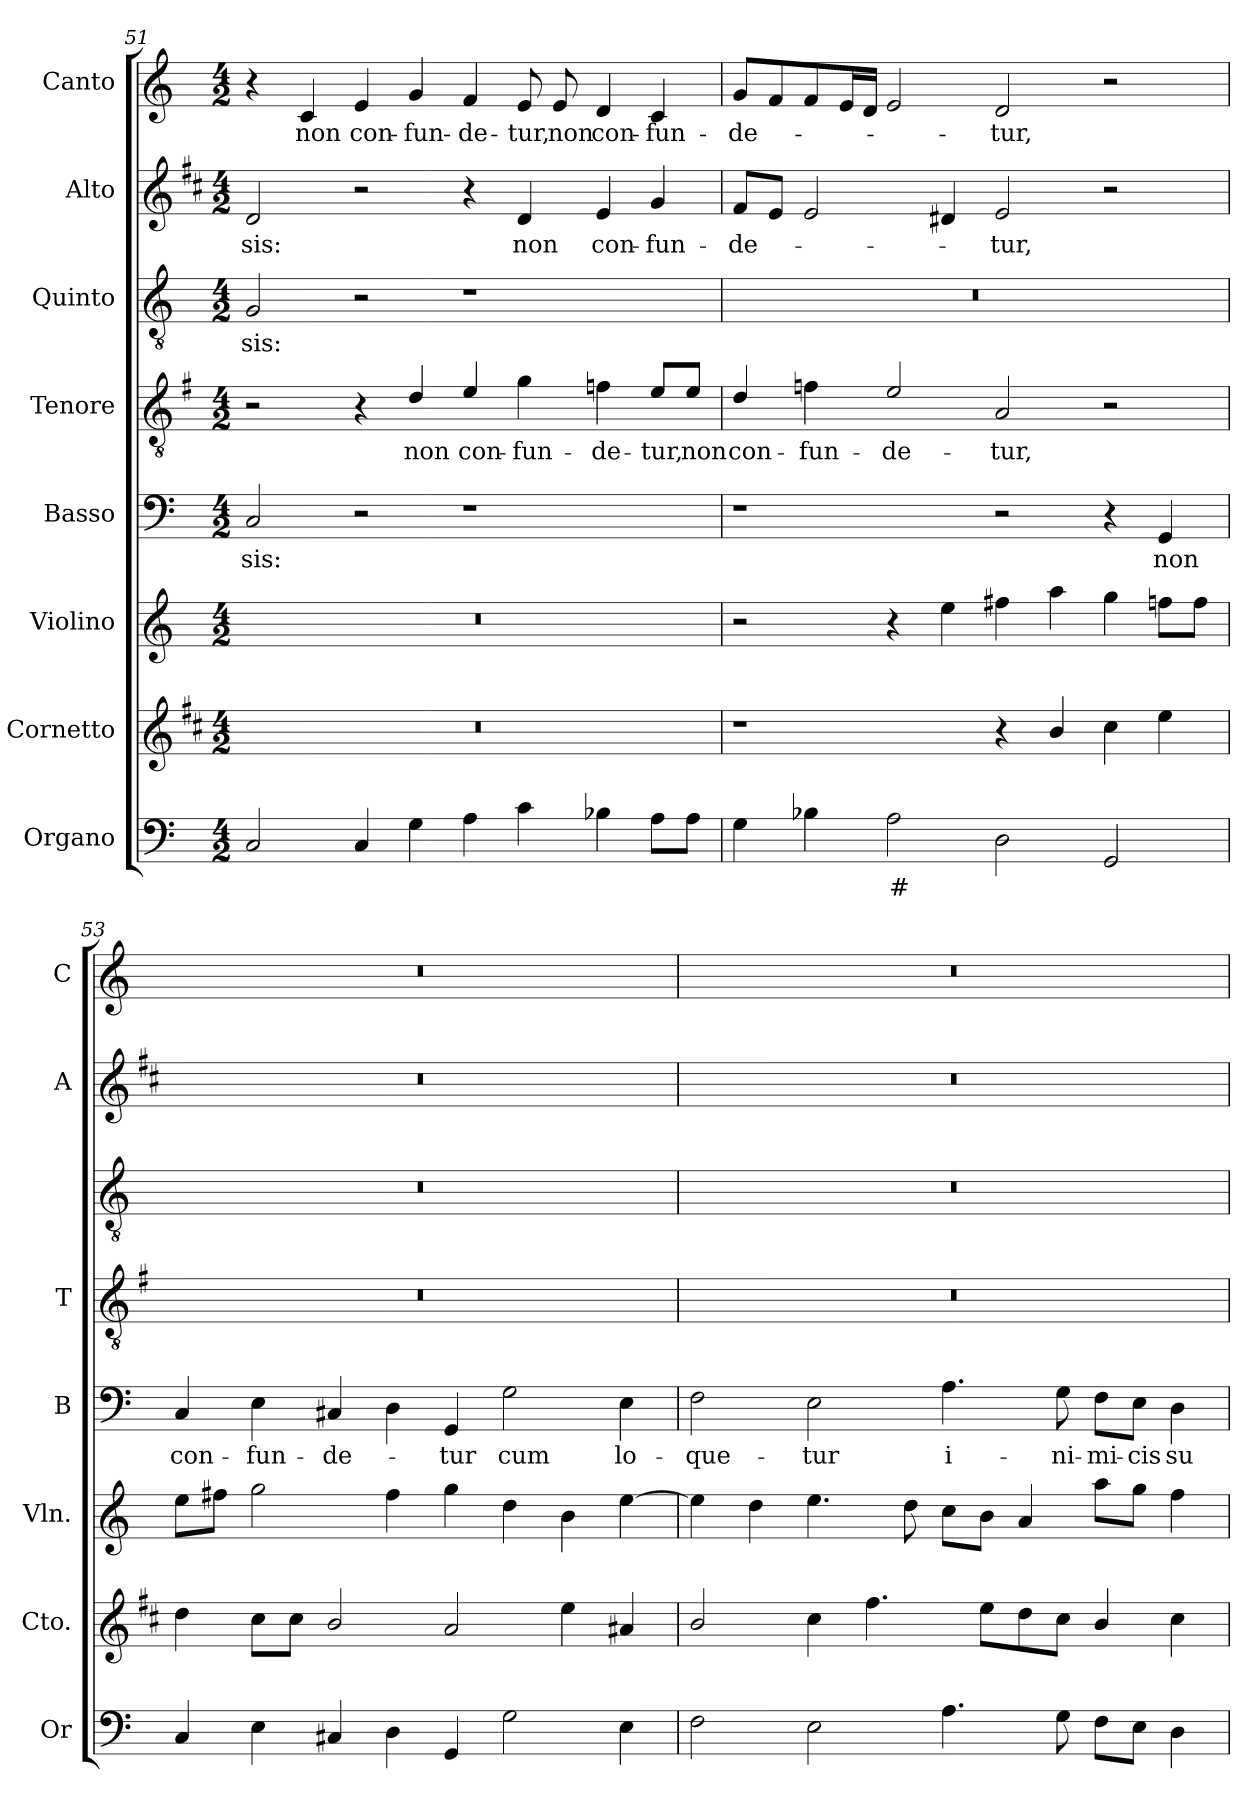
**kern	**text	**kern	**kern	**kern	**text	**kern	**text	**kern	**text	**kern	**text	**kern	**text
*part8	*part8	*part7	*part6	*part5	*part5	*part4	*part4	*part3	*part3	*part2	*part2	*part1	*part1
*staff8	*staff8	*staff7	*staff6	*staff5	*staff5	*staff4	*staff4	*staff3	*staff3	*staff2	*staff2	*staff1	*staff1
*I"Organo	*	*I"Cornetto	*I"Violino	*I"Basso	*	*I"Tenore	*	*I"Quinto	*	*I"Alto	*	*I"Canto	*
*I'Or	*	*I'Cto.	*I'Vln.	*I'B	*	*I'T	*	*	*	*I'A	*	*I'C	*
!!LO:PB:g=z
*clefF4	*	*clefG2	*clefG2	*clefF4	*	*clefGv2	*	*clefGv2	*	*clefG2	*	*clefG2	*
*	*	*ITrd1c2	*	*	*	*ITrd4c7	*	*	*	*ITrd1c2	*	*	*
*k[]	*	*k[]	*k[]	*k[]	*	*k[]	*	*k[]	*	*k[]	*	*k[]	*
*C:	*	*C:	*C:	*C:	*	*C:	*	*C:	*	*C:	*	*C:	*
*M4/2	*	*M4/2	*M4/2	*M4/2	*	*M4/2	*	*M4/2	*	*M4/2	*	*M4/2	*
=51	=51	=51	=51	=51	=51	=51	=51	=51	=51	=51	=51	=51	=51
!	!	!	!	!	!LO:LY:b	!	!	!	!LO:LY:b	!	!LO:LY:b	!	!
2C/	.	0r	0r	2C/	-sis:	2r	.	2G/	-sis:	2c/	-sis:	4r	.
!	!	!	!	!	!	!	!	!	!	!	!	!	!LO:LY:b
.	.	.	.	.	.	.	.	.	.	.	.	4c/	non
!	!	!	!	!	!	!	!	!	!	!	!	!	!LO:LY:b
4C/	.	.	.	2r	.	4r	.	2r	.	2r	.	4e/	con-
!	!	!	!	!	!	!	!LO:LY:b	!	!	!	!	!	!LO:LY:b
4G\	.	.	.	.	.	4G/	non	.	.	.	.	4g/	-fun-
!	!	!	!	!	!	!	!LO:LY:b	!	!	!	!	!	!LO:LY:b
4A\	.	.	.	1r	.	4A/	con-	1r	.	4r	.	4f/	-de-
!	!	!	!	!	!	!	!LO:LY:b	!	!	!	!LO:LY:b	!	!LO:LY:b
4c\	.	.	.	.	.	4c\	-fun-	.	.	4c/	non	8e/	-tur,
!	!	!	!	!	!	!	!	!	!	!	!	!	!LO:LY:b
.	.	.	.	.	.	.	.	.	.	.	.	8e/	non
!	!	!	!	!	!	!	!LO:LY:b	!	!	!	!LO:LY:b	!	!LO:LY:b
4B-X\	.	.	.	.	.	4B-X\	-de-	.	.	4d/	con-	4d/	con-
!	!	!	!	!	!	!	!LO:LY:b	!	!	!	!LO:LY:b	!	!LO:LY:b
8A\L	.	.	.	.	.	8A/L	-tur,	.	.	4f/	-fun-	4c/	-fun-
!	!	!	!	!	!	!	!LO:LY:b	!	!	!	!	!	!
8A\J	.	.	.	.	.	8A/J	non	.	.	.	.	.	.
=52	=52	=52	=52	=52	=52	=52	=52	=52	=52	=52	=52	=52	=52
!	!	!	!	!	!	!	!LO:LY:b	!	!	!	!LO:LY:b	!	!LO:LY:b
4G\	.	1r	2r	1r	.	4G/	con-	0r	.	8e/L	-de-	8g/L	-de-
.	.	.	.	.	.	.	.	.	.	8d/J	.	8f/	.
!	!	!	!	!	!	!	!LO:LY:b	!	!	!	!	!	!
4B-X\	.	.	.	.	.	4B-X\	-fun-	.	.	2d/	.	8f/	.
.	.	.	.	.	.	.	.	.	.	.	.	16e/L	.
.	.	.	.	.	.	.	.	.	.	.	.	16d/JJ	.
!	!LO:LY:b	!	!	!	!	!	!LO:LY:b	!	!	!	!	!	!
2A\	#	.	4r	.	.	2A/	-de-	.	.	.	.	2e/	.
.	.	.	4ee\	.	.	.	.	.	.	4c#X/	.	.	.
!	!	!	!	!	!	!	!LO:LY:b	!	!	!	!LO:LY:b	!	!LO:LY:b
2D\	.	4r	4ff#X\	2r	.	2D/	-tur,	.	.	2d/	-tur,	2d/	-tur,
.	.	4a/	4aa\	.	.	.	.	.	.	.	.	.	.
2GG/	.	4b\	4gg\	4r	.	2r	.	.	.	2r	.	2r	.
!	!	!	!	!	!LO:LY:b	!	!	!	!	!	!	!	!
.	.	4dd\	8ffn\L	4GG/	non	.	.	.	.	.	.	.	.
.	.	.	8ff\J	.	.	.	.	.	.	.	.	.	.
=53	=53	=53	=53	=53	=53	=53	=53	=53	=53	=53	=53	=53	=53
!	!	!	!	!	!LO:LY:b	!	!	!	!	!	!	!	!
4C/	.	4cc\	8ee\L	4C/	con-	0r	.	0r	.	0r	.	0r	.
.	.	.	8ff#X\J	.	.	.	.	.	.	.	.	.	.
!	!	!	!	!	!LO:LY:b	!	!	!	!	!	!	!	!
4E\	.	8b\L	2gg\	4E\	-fun-	.	.	.	.	.	.	.	.
.	.	8b\J	.	.	.	.	.	.	.	.	.	.	.
!	!	!	!	!	!LO:LY:b	!	!	!	!	!	!	!	!
4C#X/	.	2a/	.	4C#X/	-de-	.	.	.	.	.	.	.	.
4D\	.	.	4ff#\	4D\	.	.	.	.	.	.	.	.	.
!	!	!	!	!	!LO:LY:b	!	!	!	!	!	!	!	!
4GG/	.	2g/	4gg\	4GG/	-tur	.	.	.	.	.	.	.	.
!	!	!	!	!	!LO:LY:b	!	!	!	!	!	!	!	!
2G\	.	.	4dd\	2G\	cum	.	.	.	.	.	.	.	.
.	.	4dd\	4b\	.	.	.	.	.	.	.	.	.	.
!	!	!	!	!	!LO:LY:b	!	!	!	!	!	!	!	!
4E\	.	4g#X/	[4ee\	4E\	lo-	.	.	.	.	.	.	.	.
!!LO:LB:g=z
=54	=54	=54	=54	=54	=54	=54	=54	=54	=54	=54	=54	=54	=54
!	!	!	!	!	!LO:LY:b	!	!	!	!	!	!	!	!
2F\	.	2a/	4ee\]	2F\	-que-	0r	.	0r	.	0r	.	0r	.
.	.	.	4dd\	.	.	.	.	.	.	.	.	.	.
!	!	!	!	!	!LO:LY:b	!	!	!	!	!	!	!	!
2E\	.	4b\	4.ee\	2E\	-tur	.	.	.	.	.	.	.	.
.	.	4.ee\	.	.	.	.	.	.	.	.	.	.	.
.	.	.	8dd\	.	.	.	.	.	.	.	.	.	.
!	!	!	!	!	!LO:LY:b	!	!	!	!	!	!	!	!
4.A\	.	.	8cc\L	4.A\	i-	.	.	.	.	.	.	.	.
.	.	8dd\L	8b\J	.	.	.	.	.	.	.	.	.	.
.	.	8cc\	4a/	.	.	.	.	.	.	.	.	.	.
!	!	!	!	!	!LO:LY:b	!	!	!	!	!	!	!	!
8G\	.	8b\J	.	8G\	-ni-	.	.	.	.	.	.	.	.
!	!	!	!	!	!LO:LY:b	!	!	!	!	!	!	!	!
8F\L	.	4a/	8aa\L	8F\L	-mi-	.	.	.	.	.	.	.	.
!	!	!	!	!	!LO:LY:b	!	!	!	!	!	!	!	!
8E\J	.	.	8gg\J	8E\J	-cis	.	.	.	.	.	.	.	.
!	!	!	!	!	!LO:LY:b	!	!	!	!	!	!	!	!
4D\	.	4b\	4ff\	4D\	su-	.	.	.	.	.	.	.	.
=	=	=	=	=	=	=	=	=	=	=	=	=	=
*-	*-	*-	*-	*-	*-	*-	*-	*-	*-	*-	*-	*-	*-
